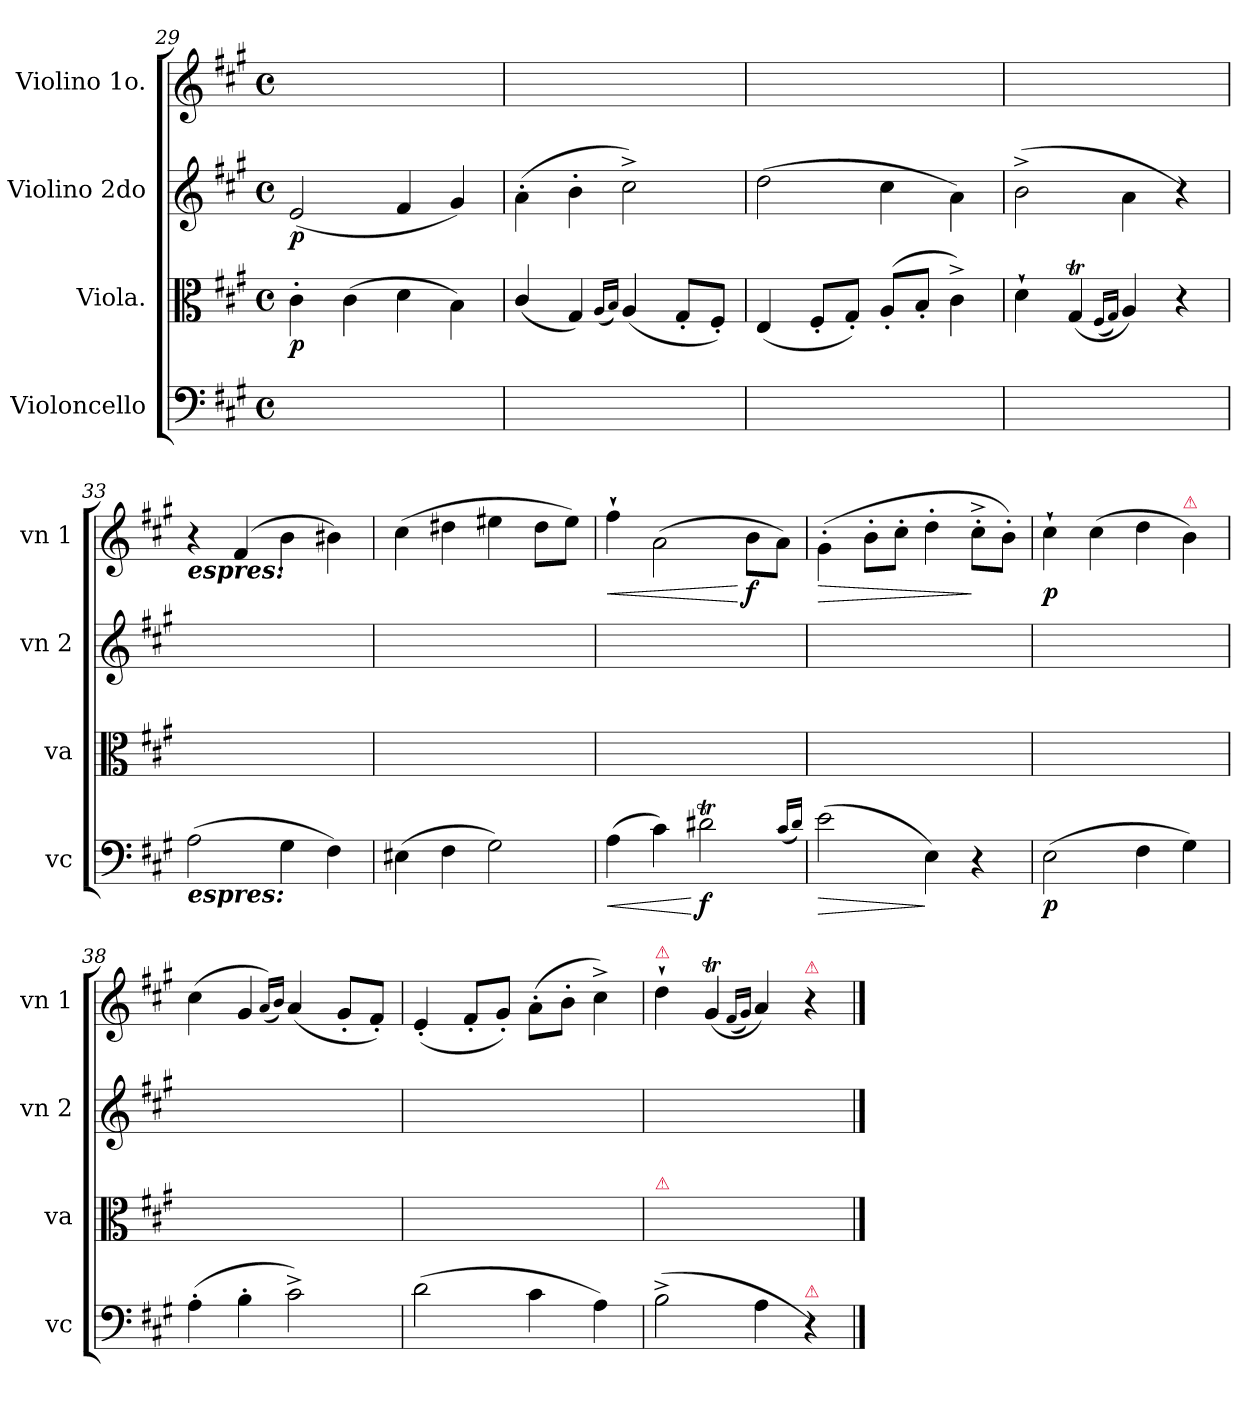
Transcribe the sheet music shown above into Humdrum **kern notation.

**kern	**dynam	**kern	**dynam	**kern	**dynam	**kern	**dynam
*part4	*part4	*part3	*part3	*part2	*part2	*part1	*part1
*staff4	*staff4	*staff3	*staff3	*staff2	*staff2	*staff1	*staff1
*I"Violoncello	*	*I"Viola.	*	*I"Violino 2do	*	*I"Violino 1o.	*
*I'vc	*	*I'va	*	*I'vn 2	*	*I'vn 1	*
*clefF4	*	*clefC3	*	*clefG2	*	*clefG2	*
*k[f#c#g#]	*	*k[f#c#g#]	*	*k[f#c#g#]	*	*k[f#c#g#]	*
*M4/4	*	*M4/4	*	*M4/4	*	*M4/4	*
*met(c)	*	*met(c)	*	*met(c)	*	*met(c)	*
=29	=29	=29	=29	=29	=29	=29	=29
1ryy	.	4c#'>\	p	(<2e/	p	1ryy	.
.	.	(>4c#\	.	.	.	.	.
.	.	4d\	.	4f#/	.	.	.
.	.	4B\)	.	4g#/)	.	.	.
=30	=30	=30	=30	=30	=30	=30	=30
1ryy	.	(<4c#/	.	(>4a'>\	.	1ryy	.
.	.	4G#/)	.	4b'>\	.	.	.
.	.	(<16qqA/LL	.	.	.	.	.
.	.	16qqB/JJ)	.	.	.	.	.
.	.	(<4A/	.	2cc#^>\)	.	.	.
.	.	8G#'</L	.	.	.	.	.
.	.	8F#'</J)	.	.	.	.	.
=31	=31	=31	=31	=31	=31	=31	=31
1ryy	.	(<4E/	.	(>2dd\	.	1ryy	.
.	.	8F#'</L	.	.	.	.	.
.	.	8G#'</J)	.	.	.	.	.
.	.	(>8A'</L	.	4cc#\	.	.	.
.	.	8B'</J	.	.	.	.	.
.	.	4c#^>\)	.	4a\)	.	.	.
=32	=32	=32	=32	=32	=32	=32	=32
1ryy	.	4d`>\	.	(>2b^<\	.	1ryy	.
.	.	(<4G#t/	.	.	.	.	.
.	.	(<16qqF#/LL	.	.	.	.	.
.	.	16qqG#/JJ)	.	.	.	.	.
.	.	4ATTT/)	.	4a\	.	.	.
.	.	4r	.	4r)	.	.	.
=33	=33	=33	=33	=33	=33	=33	=33
!	!	!	!	!	!	!LO:TX:b:Bi:t=espres&colon;	!
!LO:TX:b:Bi:t=espres&colon;	!	!	!	!	!	!	!
(>2A\	.	1ryy	.	1ryy	.	4r	.
.	.	.	.	.	.	(>4f#/	.
4G#\	.	.	.	.	.	4b\	.
4F#\)	.	.	.	.	.	4b#X\)	.
=34	=34	=34	=34	=34	=34	=34	=34
(>4E#X\	.	1ryy	.	1ryy	.	(>4cc#\	.
4F#\	.	.	.	.	.	4dd#X\	.
2G#\)	.	.	.	.	.	4ee#X\	.
.	.	.	.	.	.	8dd#\L	.
.	.	.	.	.	.	8ee#\J)	.
=35	=35	=35	=35	=35	=35	=35	=35
!	!LO:HP:b	!	!	!	!	!	!LO:HP:b
(4A\	<	1ryy	.	1ryy	.	4ff#`>\	<
4c#\)	.	.	.	.	.	(>2a\	.
2d#Xt\	[ f	.	.	.	.	.	.
.	.	.	.	.	.	8b\L	[ f
.	.	.	.	.	.	8a\J)	.
(<16qqc#/LL	.	.	.	.	.	.	.
16qqd#/JJ)	.	.	.	.	.	.	.
=36	=36	=36	=36	=36	=36	=36	=36
!	!LO:HP:b	!	!	!	!	!	!LO:HP:b
(>2eTTT\	>	1ryy	.	1ryy	.	(>4g#'>\	>
.	.	.	.	.	.	8b'>\L	.
.	.	.	.	.	.	8cc#'>\J	.
4E\)	]	.	.	.	.	4dd'>\	.
4r	.	.	.	.	.	8cc#'^>\L	]
.	.	.	.	.	.	8b'>\J)	.
=37	=37	=37	=37	=37	=37	=37	=37
(>2E\	p	1ryy	.	1ryy	.	4cc#`>\	p
.	.	.	.	.	.	(>4cc#\	.
4F#\	.	.	.	.	.	4dd\	.
!	!	!	!	!	!	!LO:TX:a:color=crimson:t=⚠	!
4G#\)	.	.	.	.	.	4b\)	.
=38	=38	=38	=38	=38	=38	=38	=38
(>4A'>\	.	1ryy	.	1ryy	.	(>4cc#\	.
4B'>\	.	.	.	.	.	4g#/	.
.	.	.	.	.	.	(<16qqa/LL)	.
.	.	.	.	.	.	16qqb/JJ)	.
2c#^>\)	.	.	.	.	.	(<4a/	.
.	.	.	.	.	.	8g#'</L	.
.	.	.	.	.	.	8f#'</J)	.
=39	=39	=39	=39	=39	=39	=39	=39
(>2d\	.	1ryy	.	1ryy	.	(>4e'</	.
.	.	.	.	.	.	8f#'</L	.
.	.	.	.	.	.	8g#'</J)	.
4c#\	.	.	.	.	.	(>8a'>\L	.
.	.	.	.	.	.	8b'>\J	.
4A\)	.	.	.	.	.	4cc#^>\)	.
=40	=40	=40	=40	=40	=40	=40	=40
!	!	!	!	!	!	!LO:TX:a:color=crimson:t=⚠	!
!	!	!LO:TX:a:color=crimson:t=⚠	!	!	!	!	!
(>2B^<\	.	1ryy	.	1ryy	.	4dd`>\	.
.	.	.	.	.	.	(<4g#t/	.
.	.	.	.	.	.	(<16qqf#/LL	.
.	.	.	.	.	.	16qqg#/JJ)	.
4A\	.	.	.	.	.	4aTTT/)	.
!	!	!	!	!	!	!LO:TX:a:color=crimson:t=⚠	!
!LO:TX:a:color=crimson:t=⚠	!	!	!	!	!	!	!
4r)	.	.	.	.	.	4r	.
==	==	==	==	==	==	==	==
*-	*-	*-	*-	*-	*-	*-	*-
